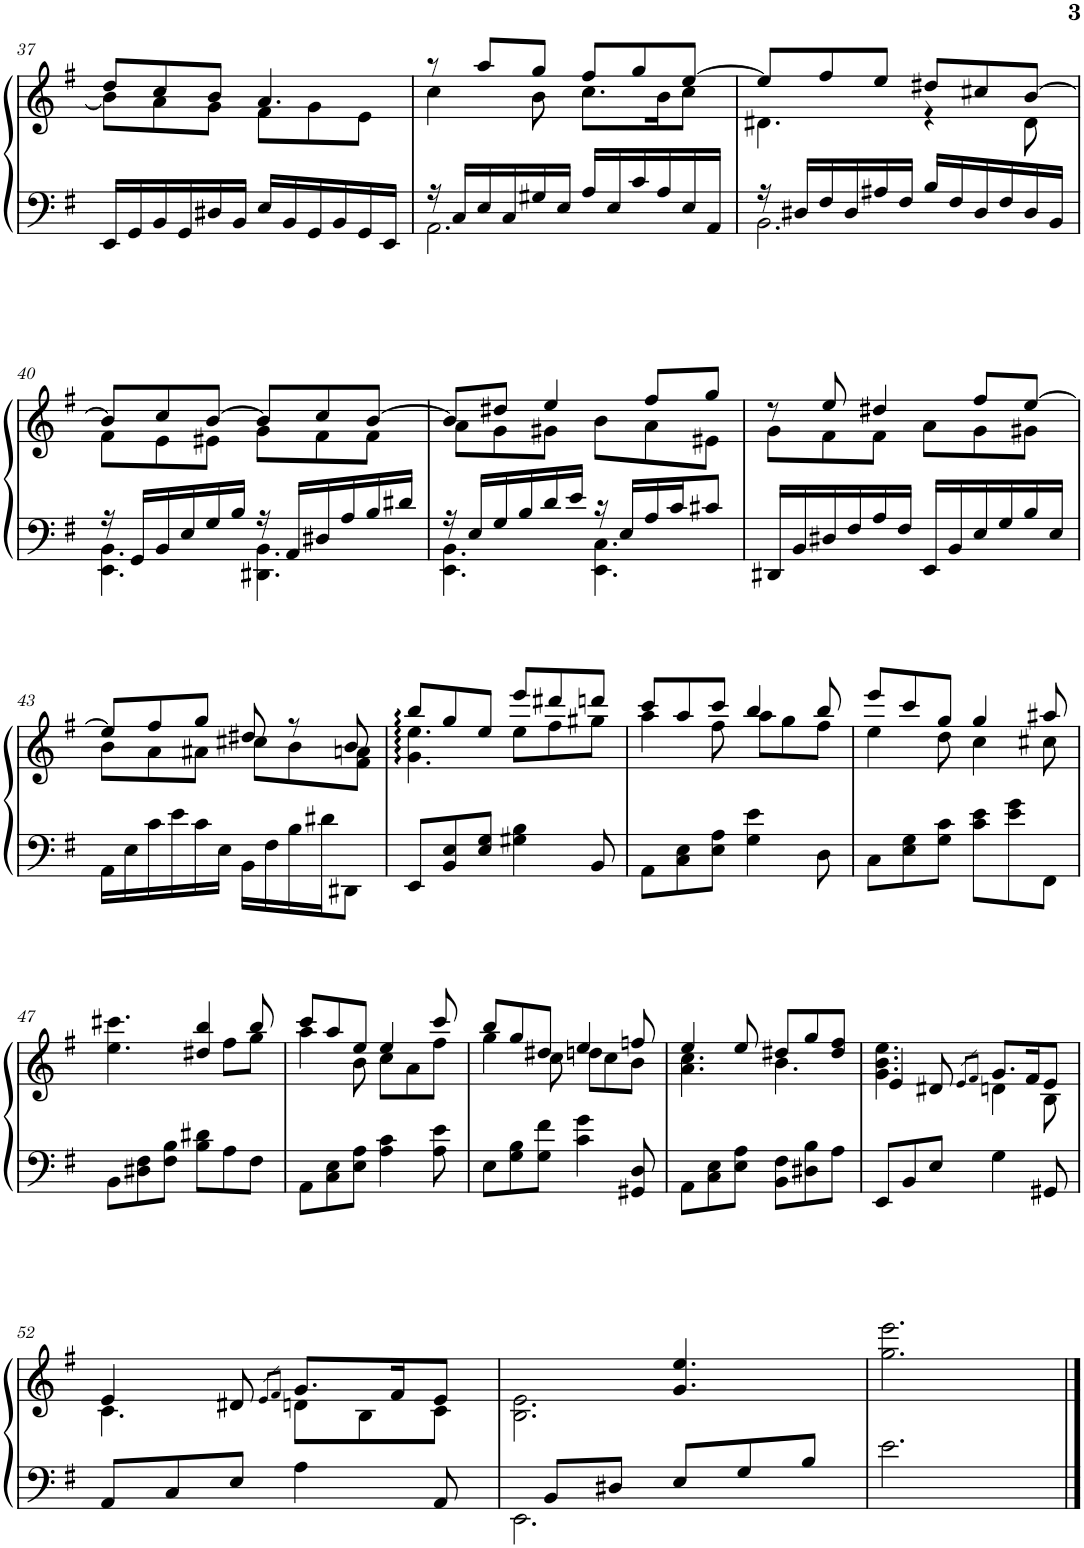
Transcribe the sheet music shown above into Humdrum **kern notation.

**kern	**kern
*part1	*part1
*staff2	*staff1
*I"Piano	*
*I'Pno.	*
!!LO:PB:g=z
*clefF4	*clefG2
*k[f#]	*k[f#]
*M6/8	*M6/8
=37	=37
*	*^
16EE/LL	8dd/L	8b\L]
16GG/	.	.
16BB/	8cc/	8a\
16GG/	.	.
16D#X/	8b/J	8g\J
16BB/JJ	.	.
16E/LL	4.a/	8f#\L
16BB/	.	.
16GG/	.	8g\
16BB/	.	.
16GG/	.	8e\J
16EE/JJ	.	.
=38	=38	=38
*^	*	*
16r	2.AA\	8r	4cc\
16C/LL	.	.	.
16E/	.	8aa/L	.
16C/	.	.	.
16G#X/	.	8gg/J	8b\
16E/JJ	.	.	.
16A/LL	.	8ff#/L	8.cc\L
16E/	.	.	.
16c/	.	8gg/	.
16A/	.	.	16b\K
16E/	.	[8ee/J	8cc\J
16AA/JJ	.	.	.
=39	=39	=39	=39
16r	2.BB\	8ee/L]	4.d#X\
16D#X/LL	.	.	.
16F#/	.	8ff#/	.
16D#/	.	.	.
16A#X/	.	8ee/J	.
16F#/JJ	.	.	.
16B/LL	.	8dd#X/L	4r
16F#/	.	.	.
16D#/	.	8cc#X/	.
16F#/	.	.	.
16D#/	.	[8b/J	8d#\
16BB/JJ	.	.	.
!!LO:LB:g=z	!!
=40	=40	=40	=40
16r	4.EE\ 4.BB\	8b/L]	8f#\L
16GG/LL	.	.	.
16BB/	.	8cc/	8e\
16E/	.	.	.
16G/	.	[8b/J	8e#X\J
16B/JJ	.	.	.
16r	4.DD#X\ 4.BB\	8b/L]	8g\L
16AA/LL	.	.	.
16D#X/	.	8cc/	8f#\
16A/	.	.	.
16B/	.	[8b/J	8f#\J
16d#X/JJ	.	.	.
=41	=41	=41	=41
16r	4.EE\ 4.BB\	8b/L]	8a\L
16E/LL	.	.	.
16G/	.	8dd#X/J	8g\
16B/	.	.	.
16d/	.	4ee/	8g#X\J
16e/JJ	.	.	.
16r	4.EE\ 4.C\	.	8b\L
16E/LL	.	.	.
16A/	.	8ff#/L	8a\
16c/J	.	.	.
8c#X/J	.	8gg/J	8e#X\J
*v	*v	*	*
=42	=42	=42
16DD#X/LL	8r	8g\L
16BB/	.	.
16D#X/	8ee/	8f#\
16F#/	.	.
16A/	4dd#X/	8f#\J
16F#/JJ	.	.
16EE/LL	.	8a\L
16BB/	.	.
16E/	8ff#/L	8g\
16G/	.	.
16B/	[8ee/J	8g#X\J
16E/JJ	.	.
!!LO:LB:g=z	!!
=43	=43	=43
16AA\LL	8ee/L]	8b\L
16E\	.	.
16c\	8ff#/	8a\
16e\	.	.
16c\	8gg/J	8a#X\J
16E\JJ	.	.
16BB\LL	8dd#X/	8cc#X\L
16F#\	.	.
16B\	8r	8b\
16d#X\J	.	.
8DD#X\J	8b/	8f#\ 8an\J
=44	=44	=44
8EE/L	8bb/L	4.g\: 4.ee\:
8BB/ 8E/	8gg/	.
8E/ 8G/J	8ee/J	.
4G#X\ 4B\	8eee/L	8ee\L
.	8ddd#X/	8ff#\
8BB/	8dddn/J	8gg#X\J
=45	=45	=45
8AA\L	8ccc/L	4aa\
8C\ 8E\	8aa/	.
8E\ 8A\J	8ccc/J	8ff#\
4G\ 4e\	4bb/	8aa\L
.	.	8gg\
8D\	8bb/	8ff#\J
=46	=46	=46
8C\L	8eee/L	4ee\
8E\ 8G\	8ccc/	.
8G\ 8c\J	8gg/J	8dd\
8c\ 8e\L	4gg/	4cc\
8e\ 8g\	.	.
8FF#\J	8aa#X/	8cc#X\
!!LO:LB:g=z	!!
=47	=47	=47
8BB\L	4.ee\ 4.ccc#X\	2ryy
8D#X\ 8F#\	.	.
8F#\ 8B\J	.	.
8B\ 8d#X\L	4dd#X/ 4bb/	.
8A\	.	8ff#\L
8F#\J	8bb/	8gg\J
=48	=48	=48
8AA\L	8ccc/L	4aa\
8C\ 8E\	8aa/	.
8E\ 8A\J	8ee/J	8b\
4A\ 4c\	4ee/	8cc\L
.	.	8a\
8A\ 8e\	8ccc/	8ff#\J
=49	=49	=49
8E\L	8bb/L	4gg\
8G\ 8B\	8gg/	.
8G\ 8f#\J	8dd#X/J	8cc\
4c\ 4g\	4ee/	8ddn\L
.	.	8cc\
8GG#X/ 8D/	8ffn/	8b\J
=50	=50	=50
8AA\L	4ee/	4.a\ 4.cc\
8C\ 8E\	.	.
8E\ 8A\J	8ee/	.
8BB\ 8F#\L	8dd#X/L	4.b\
8D#X\ 8B\	8gg/	.
8A\J	8dd#/ 8ff#/J	.
=51	=51	=51
8EE/L	4e/	4.g\ 4.b\ 4.ee\
8BB/	.	.
8E/J	8d#X/	.
.	8qe/L	.
.	8qf#/J	.
4G\	8.g/L	4dn\
.	16f#/K	.
8GG#X/	8e/J	8B\
!!LO:LB:g=z	!!
=52	=52	=52
8AA/L	4e/	4.c\
8C/	.	.
8E/J	8d#X/	.
.	8qe/L	.
.	8qf#/J	.
4A\	8.g/L	8dn\L
.	.	8B\
.	16f#/K	.
8AA/	8e/J	8c\J
=53	=53	=53
*^	*	*
8ryy	2.EE\	4.ryy	2.B\ 2.e\
8BB/L	.	.	.
8D#X/J	.	.	.
8E/L	.	4.g/ 4.ee/	.
8G/	.	.	.
8B/J	.	.	.
*v	*v	*	*
*	*v	*v
=54	=54
2.e\	2.gg\ 2.eee\
==	==
*-	*-
